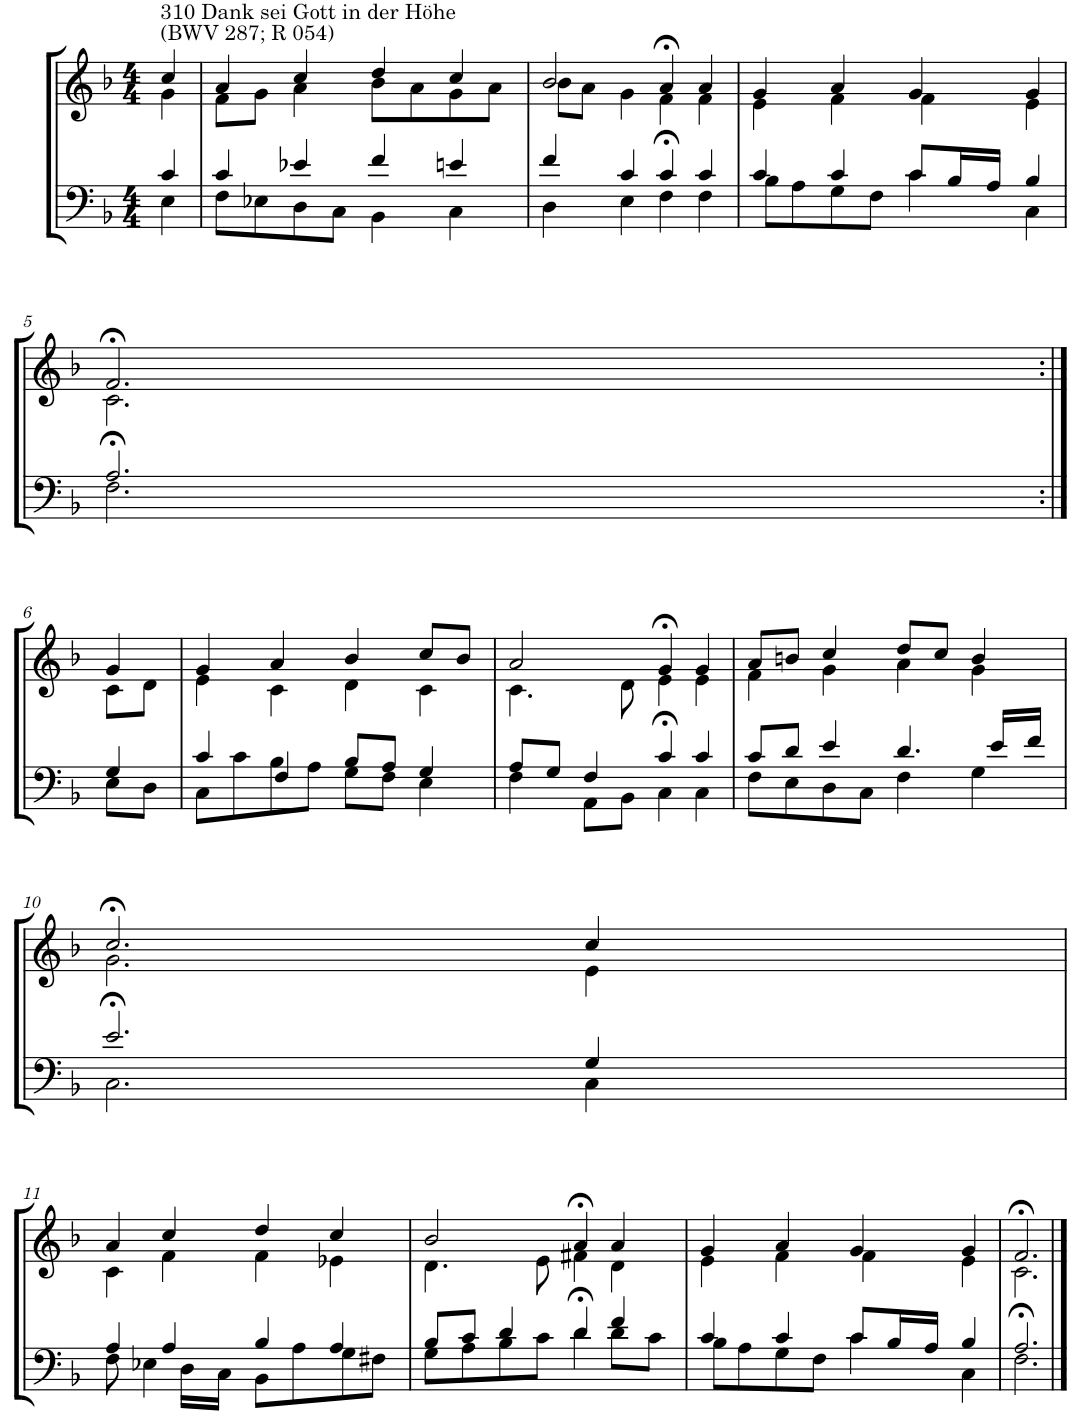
**kern	**kern
*part2	*part1
*staff2	*staff1
*I"Tenor/Baß	*I"Sopran/Alt
*clefF4	*clefG2
*k[b-]	*k[b-]
*M4/4	*M4/4
=1	=1
*^	*^
!	!	!LO:TX:a:t=(BWV 287; R 054)	!
!	!	!LO:TX:a:t=310 Dank sei Gott in der Höhe	!
4c/	4E\	4cc/	4g\
=2	=2	=2	=2
4c/	8F\L	4a/	8f\L
.	8E-X\	.	8g\J
4e-X/	8D\	4cc/	4a\
.	8C\J	.	.
4f/	4BB-\	4dd/	8b-\L
.	.	.	8a\
4en/	4C\	4cc/	8g\
.	.	.	8a\J
=3	=3	=3	=3
4f/	4D\	2b-/	8b-\L
.	.	.	8a\J
4c/	4E\	.	4g\
4c/	4F>\	4a>/	4f\
4c/	4F\	4a/	4f\
=4	=4	=4	=4
4c/	8B-\L	4g/	4e\
.	8A\	.	.
4c/	8G\	4a/	4f\
.	8F\J	.	.
8c/L	4c\	4g/	4f\
16B-/L	.	.	.
16A/JJ	.	.	.
4B-/	4C\	4g/	4e\
!!LO:LB:g=z	!!
=5	=5	=5	=5
2.A/	2.F>\	2.f/	2.c>\
!!LO:LB:g=z	!!
=6:|!	=6:|!	=6:|!	=6:|!
4G/	8E\L	4g/	8c\L
.	8D\J	.	8d\J
=7	=7	=7	=7
4c/	8C\L	4g/	4e\
.	8c\	.	.
4F/	8B-\	4a/	4c\
.	8A\J	.	.
8B-/L	8G\L	4b-/	4d\
8A/J	8F\J	.	.
4G/	4E\	8cc/L	4c\
.	.	8b-/J	.
=8	=8	=8	=8
8A/L	4F\	2a/	4.c\
8G/J	.	.	.
4F/	8AA\L	.	.
.	8BB-\J	.	8d\
4c/	4C>\	4g>/	4e\
4c/	4C\	4g/	4e\
=9	=9	=9	=9
8c/L	8F\L	8a/L	4f\
8d/J	8E\	8bn/J	.
4e/	8D\	4cc/	4g\
.	8C\J	.	.
4.d/	4F\	8dd/L	4a\
.	.	8cc/J	.
.	4G\	4b/	4g\
16e/LL	.	.	.
16f/JJ	.	.	.
!!LO:LB:g=z	!!
=10	=10	=10	=10
2.e/	2.C>\	2.cc>/	2.g\
4G/	4C\	4cc/	4e\
!!LO:LB:g=z	!!
=11	=11	=11	=11
4A/	8F\	4a/	4c\
.	4E-X\	.	.
4A/	.	4cc/	4f\
.	16D\LL	.	.
.	16C\JJ	.	.
4B-/	8BB-\L	4dd/	4f\
.	8A\	.	.
4A/	8G\	4cc/	4e-X\
.	8F#X\J	.	.
=12	=12	=12	=12
8B-/L	8G\L	2b-/	4.d\
8c/J	8A\	.	.
4d/	8B-\	.	.
.	8c\J	.	8e\
4d/	4d>\	4a>/	4f#X\
4f/	8d\L	4a/	4d\
.	8c\J	.	.
=13	=13	=13	=13
4c/	8B-\L	4g/	4e\
.	8A\	.	.
4c/	8G\	4a/	4f\
.	8F\J	.	.
8c/L	4c\	4g/	4f\
16B-/L	.	.	.
16A/JJ	.	.	.
4B-/	4C\	4g/	4e\
=14	=14	=14	=14
2.A/	2.F>\	2.f>/	2.c\
*v	*v	*	*
*	*v	*v
==	==
*-	*-
